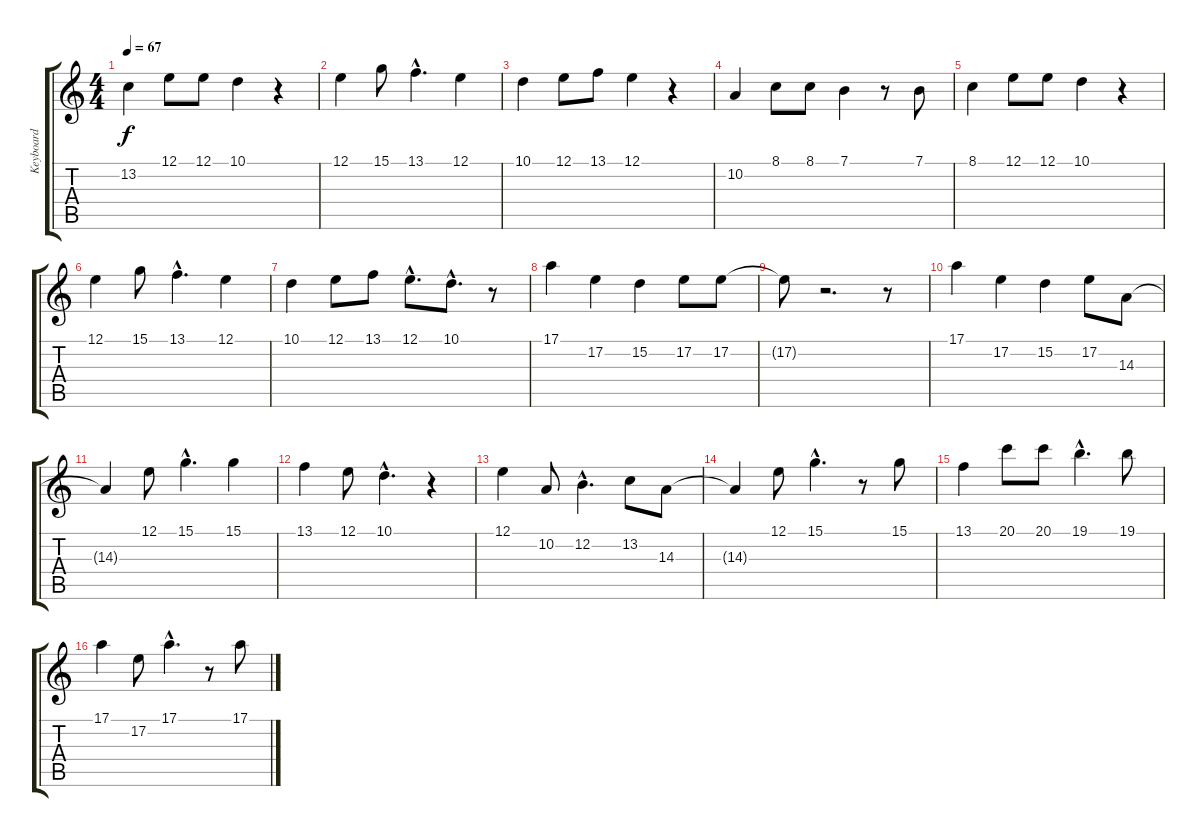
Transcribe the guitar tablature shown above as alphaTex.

\track ("Keyboard" "Keyboard") {instrument stringensemble1}
\staff {score tabs}
\tuning (E4 B3 G3 D3 A2 E2) {hide}
\ts (4 4)
\tempo 67
\clef g2
\ks c
13.2.4{dy f} 12.1.8 12.1.8 10.1.4 r.4 |
12.1.4 15.1.8 13.1{hac}.4{d} 12.1.4 |
10.1.4 12.1.8 13.1.8 12.1.4 r.4 |
10.2.4 8.1.8 8.1.8 7.1.4 r.8 7.1.8 |
8.1.4 12.1.8 12.1.8 10.1.4 r.4 |
12.1.4 15.1.8 13.1{hac}.4{d} 12.1.4 |
10.1.4 12.1.8 13.1.8 12.1{hac}.8{d} 10.1{hac}.8{d} r.8 |
17.1.4 17.2.4 15.2.4 17.2.8 17.2.8 |
17.2{t}.8 r.2{d} r.8 |
17.1.4 17.2.4 15.2.4 17.2.8 14.3.8 |
14.3{t}.4 12.1.8 15.1{hac}.4{d} 15.1.4 |
13.1.4 12.1.8 10.1{hac}.4{d} r.4 |
12.1.4 10.2.8 12.2{hac}.4{d} 13.2.8 14.3.8 |
14.3{t}.4 12.1.8 15.1{hac}.4{d} r.8 15.1.8 |
13.1.4 20.1.8 20.1.8 19.1{hac}.4{d} 19.1.8 |
17.1.4 17.2.8 17.1{hac}.4{d} r.8 17.1.8
